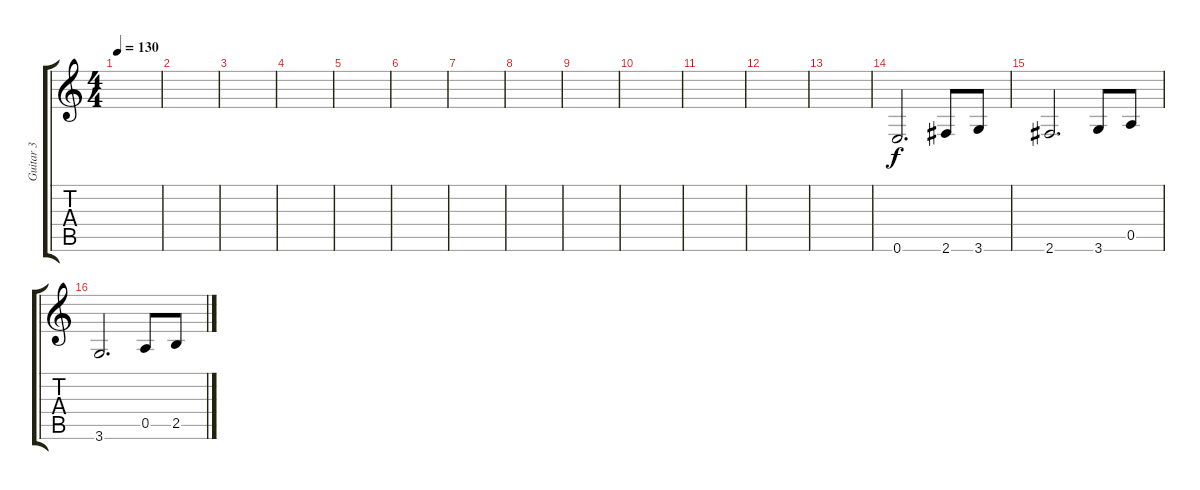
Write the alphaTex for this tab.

\track ("Guitar 3" "Guitar 3") {instrument distortionguitar}
\staff {score tabs}
\tuning (E4 B3 G3 D3 A2 E2) {hide}
\ts (4 4)
\tempo 130
\clef g2
\ks c
|
|
|
|
|
|
|
|
|
|
|
|
|
0.6.2{d} 2.6.8 3.6.8 |
2.6.2{d} 3.6.8 0.5.8 |
3.6.2{d} 0.5.8 2.5.8
